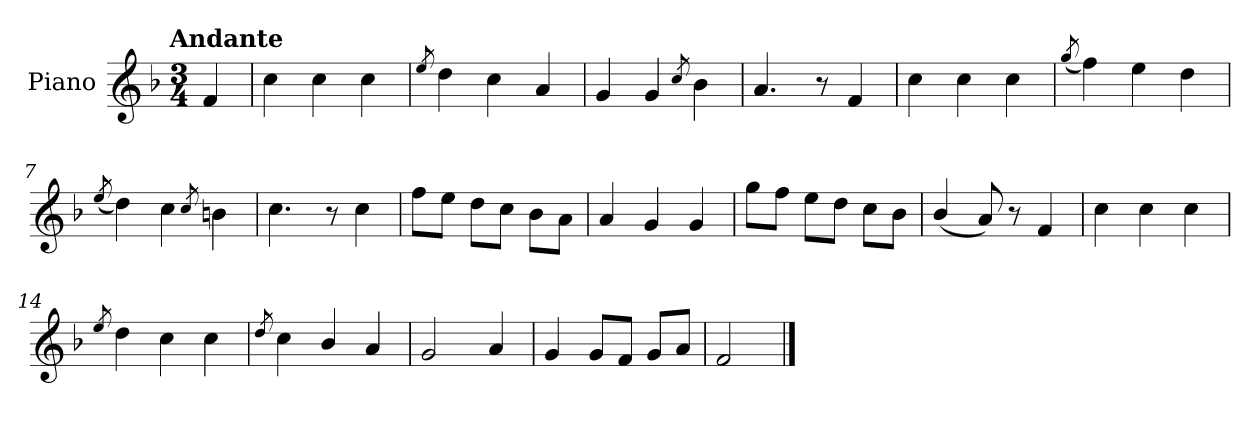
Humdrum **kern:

**kern
*part1
*staff1
*I"Piano
*I'Pno.
*clefG2
*k[b-]
!!LO:TX:omd:t=Andante
*M3/4
*MM92
=
4f/
=1
4cc\
4cc\
4cc\
=2
8qee/
4dd\
4cc\
4a/
=3
4g/
4g/
8qcc/
4b-\
=4
4.a/
8r
4f/
=5
4cc\
4cc\
4cc\
!!LO:LB:g=z
=6
(<8qgg/
4ff\)
4ee\
4dd\
=7
(<8qee/
4dd\)
4cc\
8qcc/
4bn\
=8
4.cc\
8r
4cc\
=9
8ff\L
8ee\J
8dd\L
8cc\J
8b-\L
8a\J
=10
4a/
4g/
4g/
=11
8gg\L
8ff\J
8ee\L
8dd\J
8cc\L
8b-\J
=12
(<4b-/
8a/)
8r
4f/
!!LO:LB:g=z
=13
4cc\
4cc\
4cc\
=14
8qee/
4dd\
4cc\
4cc\
=15
8qdd/
4cc\
4b-/
4a/
=16
2g/
4a/
=17
4g/
8g/L
8f/J
8g/L
8a/J
=18
2f/
==
*-
